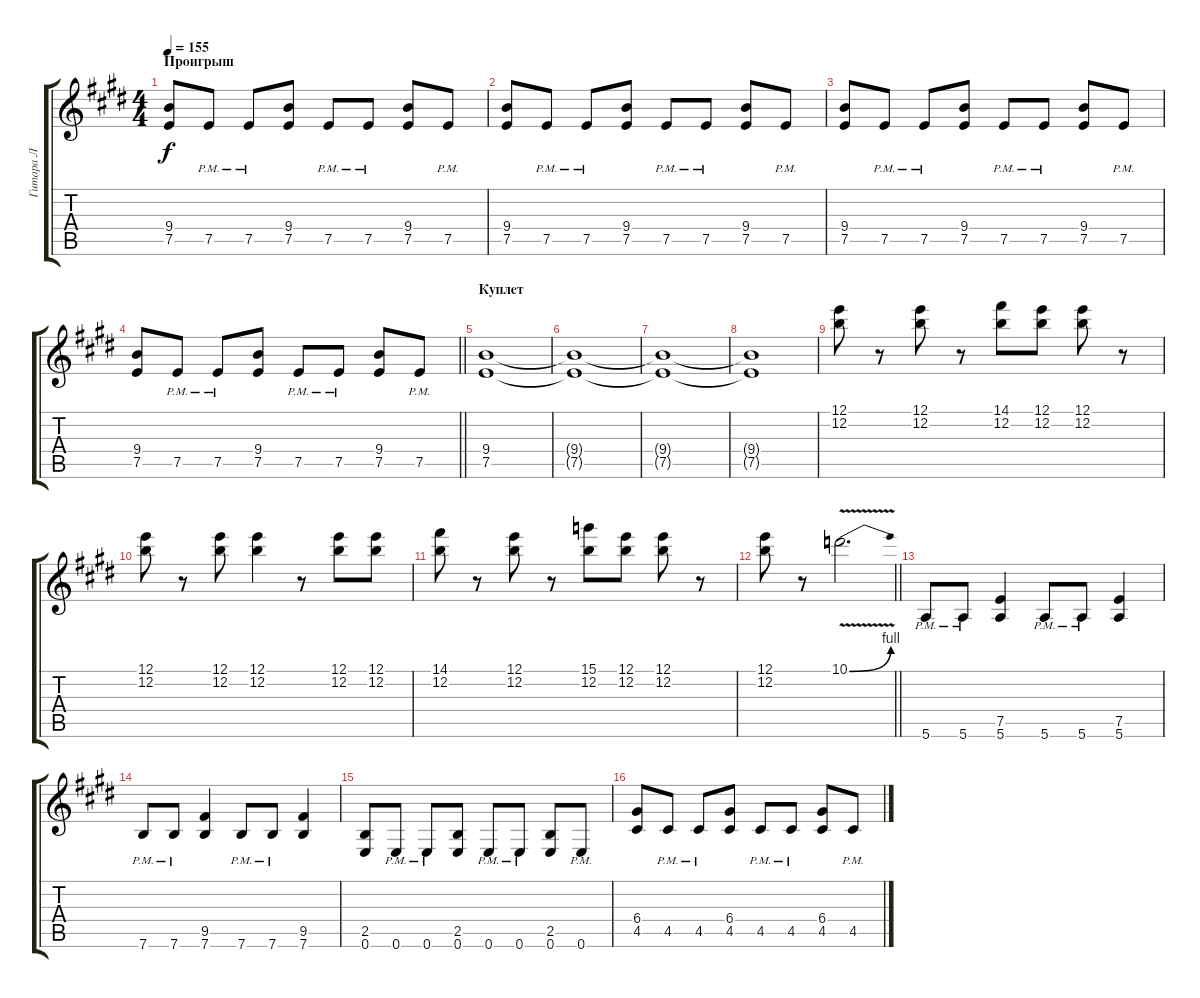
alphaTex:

\track ("Гитара Л" "Гитара Л") {instrument electricguitarclean}
\staff {score tabs}
\tuning (E4 B3 G3 D3 A2 E2) {hide}
\ts (4 4)
\section ("" "Проигрыш")
\tempo 155
\clef g2
\ks e
(9.4 7.5).8{dy f volume 13 instrument overdrivenguitar} 7.5{pm}.8 7.5{pm}.8 (9.4 7.5).8 7.5{pm}.8 7.5{pm}.8 (9.4 7.5).8 7.5{pm}.8 |
(9.4 7.5).8 7.5{pm}.8 7.5{pm}.8 (9.4 7.5).8 7.5{pm}.8 7.5{pm}.8 (9.4 7.5).8 7.5{pm}.8 |
(9.4 7.5).8 7.5{pm}.8 7.5{pm}.8 (9.4 7.5).8 7.5{pm}.8 7.5{pm}.8 (9.4 7.5).8 7.5{pm}.8 |
\barLineRight lightlight
(9.4 7.5).8 7.5{pm}.8 7.5{pm}.8 (9.4 7.5).8 7.5{pm}.8 7.5{pm}.8 (9.4 7.5).8 7.5{pm}.8 |
\section ("" "Куплет")
(9.4 7.5).1{volume 0} |
(9.4{t} 7.5{t}).1 |
(9.4{t} 7.5{t}).1 |
(9.4{t} 7.5{t}).1 |
(12.1 12.2).8{volume 13} r.8 (12.1 12.2).8 r.8 (14.1 12.2).8 (12.1 12.2).8 (12.1 12.2).8 r.8 |
(12.1 12.2).8 r.8 (12.1 12.2).8 (12.1 12.2).4 r.8 (12.1 12.2).8 (12.1 12.2).8 |
(14.1 12.2).8 r.8 (12.1 12.2).8 r.8 (15.1 12.2).8 (12.1 12.2).8 (12.1 12.2).8 r.8 |
\barLineRight lightlight
(12.1 12.2).8 r.8 10.1{be (bend 0 0 60 4) v}.2{d} |
\section ("" " ")
5.6{pm}.8 5.6{pm}.8 (7.5 5.6).4 5.6{pm}.8 5.6{pm}.8 (7.5 5.6).4 |
7.6{pm}.8 7.6{pm}.8 (9.5 7.6).4 7.6{pm}.8 7.6{pm}.8 (9.5 7.6).4 |
(2.5 0.6).8 0.6{pm}.8 0.6{pm}.8 (2.5 0.6).8 0.6{pm}.8 0.6{pm}.8 (2.5 0.6).8 0.6{pm}.8 |
(6.4 4.5).8 4.5{pm}.8 4.5{pm}.8 (6.4 4.5).8 4.5{pm}.8 4.5{pm}.8 (6.4 4.5).8 4.5{pm}.8
